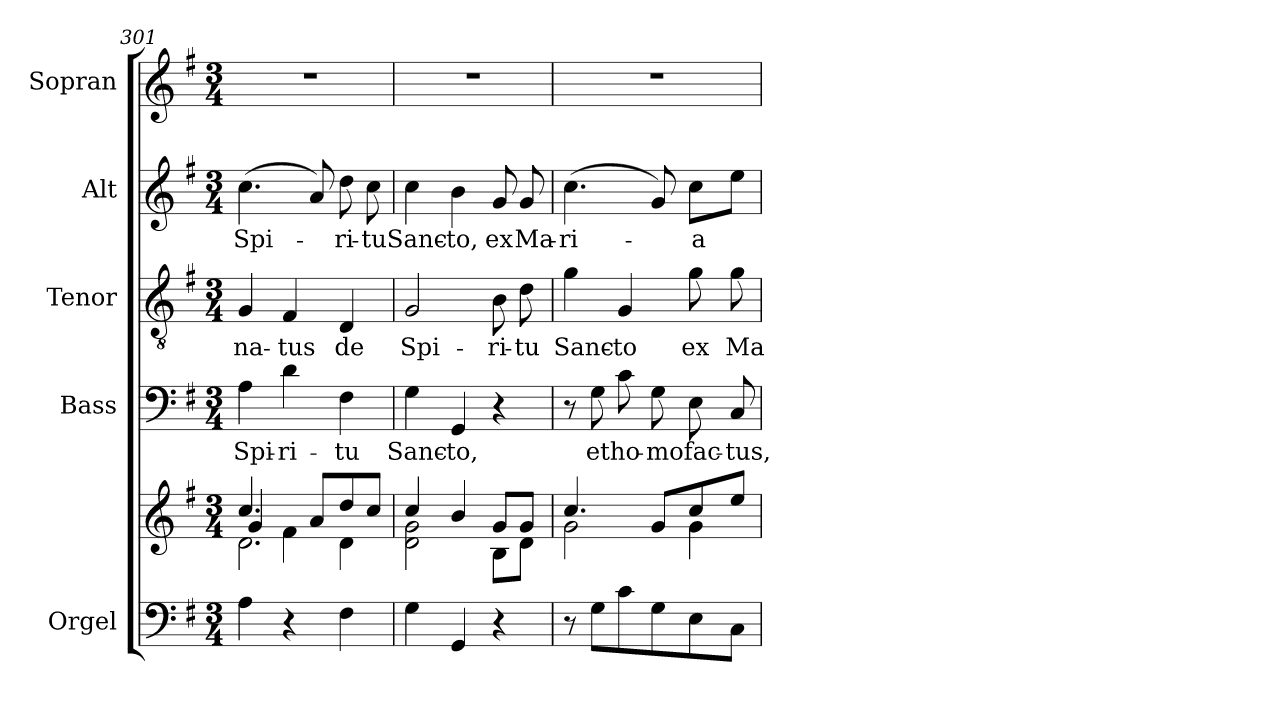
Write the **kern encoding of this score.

**kern	**kern	**kern	**text	**kern	**text	**kern	**text	**kern
*part5	*part5	*part4	*part4	*part3	*part3	*part2	*part2	*part1
*staff6	*staff5	*staff4	*staff4	*staff3	*staff3	*staff2	*staff2	*staff1
*I"Orgel	*	*I"Bass	*	*I"Tenor	*	*I"Alt	*	*I"Sopran
*I'Org.	*	*I'B	*	*I'T	*	*I'A	*	*I'S
*clefF4	*clefG2	*clefF4	*	*clefGv2	*	*clefG2	*	*clefG2
*k[f#]	*k[f#]	*k[f#]	*	*k[f#]	*	*k[f#]	*	*k[f#]
*G:	*G:	*G:	*	*G:	*	*G:	*	*G:
*M3/4	*M3/4	*M3/4	*	*M3/4	*	*M3/4	*	*M3/4
=301	=301	=301	=301	=301	=301	=301	=301	=301
*	*^	*	*	*	*	*	*	*
*	*	*^	*	*	*	*	*	*	*
!	!	!	!	!	!LO:LY:b	!	!LO:LY:b	!	!LO:LY:b	!
4A\	4.cc/	2.d\	4g/	4A\	Spi-	4G/	-na-	(>4.cc\	Spi-	2.r
!	!	!	!	!	!LO:LY:b	!	!LO:LY:b	!	!	!
4r	.	.	4f#\	4d\	-ri-	4F#/	-tus	.	.	.
.	8a/L	.	.	.	.	.	.	8a/)	.	.
!	!	!	!	!	!LO:LY:b	!	!LO:LY:b	!	!LO:LY:b	!
4F#\	8dd/	.	4d\	4F#\	-tu	4D/	de	8dd\	-ri-	.
!	!	!	!	!	!	!	!	!	!LO:LY:b	!
.	8cc/J	.	.	.	.	.	.	8cc\	-tu	.
*	*	*v	*v	*	*	*	*	*	*	*
=302	=302	=302	=302	=302	=302	=302	=302	=302	=302
!	!	!	!	!LO:LY:b	!	!LO:LY:b	!	!LO:LY:b	!
4G\	4cc/	2d\ 2g\	4G\	Sanc-	2G/	Spi-	4cc\	Sanc-	2.r
!	!	!	!	!LO:LY:b	!	!	!	!LO:LY:b	!
4GG/	4b/	.	4GG/	-to,	.	.	4b\	-to,	.
!	!	!	!	!	!	!LO:LY:b	!	!LO:LY:b	!
4r	8g/L	8B\L	4r	.	8B\	-ri-	8g/	ex	.
!	!	!	!	!	!	!LO:LY:b	!	!LO:LY:b	!
.	8g/J	8d\J	.	.	8d\	-tu	8g/	Ma-	.
=303	=303	=303	=303	=303	=303	=303	=303	=303	=303
!	!	!	!	!	!	!LO:LY:b	!	!LO:LY:b	!
8r	4.cc/	2g\	8r	.	4g\	Sanc-	(>4.cc\	-ri-	2.r
!	!	!	!	!LO:LY:b	!	!	!	!	!
8G\L	.	.	8G\	et	.	.	.	.	.
!	!	!	!	!LO:LY:b	!	!LO:LY:b	!	!	!
8c\	.	.	8c\	ho-	4G/	-to	.	.	.
!	!	!	!	!LO:LY:b	!	!	!	!	!
8G\	8g/L	.	8G\	-mo	.	.	8g/)	.	.
!	!	!	!	!LO:LY:b	!	!LO:LY:b	!	!LO:LY:b	!
8E\	8cc/	4g\	8E\	fac-	8g\	ex	8cc\L	-a	.
!	!	!	!	!LO:LY:b	!	!LO:LY:b	!	!	!
8C\J	8ee/J	.	8C/	-tus,	8g\	Ma-	8ee\J	.	.
*	*v	*v	*	*	*	*	*	*	*
=	=	=	=	=	=	=	=	=
*-	*-	*-	*-	*-	*-	*-	*-	*-
